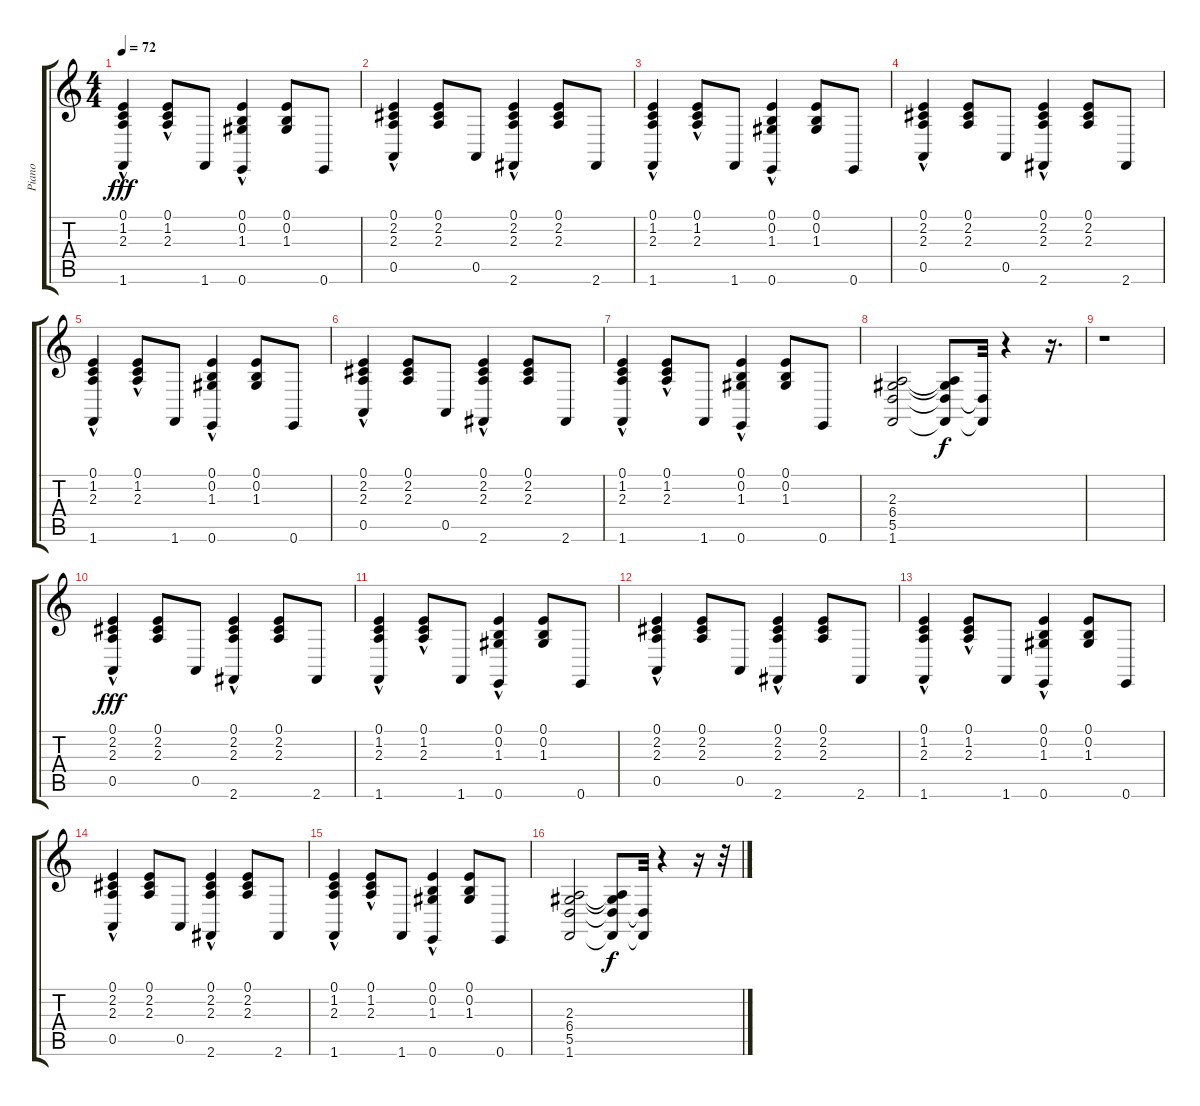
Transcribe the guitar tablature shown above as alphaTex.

\track ("Piano" "Piano") {instrument acousticgrandpiano}
\staff {score tabs}
\tuning (E4 B3 G3 D3 A2 E2) {hide}
\ts (4 4)
\tempo 72
\clef g2
\ks c
(0.1 1.2 2.3 1.6{hac}).4{dy fff} (0.1{hac} 1.2{hac} 2.3).8 1.6.8 (0.1{hac} 0.2 1.3{hac} 0.6).4 (0.1 0.2 1.3).8 0.6.8 |
(0.1 2.2 2.3 0.5{hac}).4 (0.1 2.2 2.3).8 0.5.8 (0.1{hac} 2.2{hac} 2.3{hac} 2.6).4 (0.1 2.2 2.3).8 2.6.8 |
(0.1 1.2 2.3 1.6{hac}).4 (0.1{hac} 1.2{hac} 2.3).8 1.6.8 (0.1{hac} 0.2 1.3{hac} 0.6).4 (0.1 0.2 1.3).8 0.6.8 |
(0.1 2.2 2.3 0.5{hac}).4 (0.1 2.2 2.3).8 0.5.8 (0.1{hac} 2.2{hac} 2.3{hac} 2.6).4 (0.1 2.2 2.3).8 2.6.8 |
(0.1 1.2 2.3 1.6{hac}).4 (0.1{hac} 1.2{hac} 2.3).8 1.6.8 (0.1{hac} 0.2 1.3{hac} 0.6).4 (0.1 0.2 1.3).8 0.6.8 |
(0.1 2.2 2.3 0.5{hac}).4 (0.1 2.2 2.3).8 0.5.8 (0.1{hac} 2.2{hac} 2.3{hac} 2.6).4 (0.1 2.2 2.3).8 2.6.8 |
(0.1 1.2 2.3 1.6{hac}).4 (0.1{hac} 1.2{hac} 2.3).8 1.6.8 (0.1{hac} 0.2 1.3{hac} 0.6).4 (0.1 0.2 1.3).8 0.6.8 |
(2.3 6.4 5.5 1.6).2 (2.3{t} 6.4{t} 5.5{t} 1.6{t}).8{dy f} (5.5{t} 1.6{t}).32 r.4 r.16{d} |
r.1 |
(0.1 2.2 2.3 0.5{hac}).4{dy fff} (0.1 2.2 2.3).8 0.5.8 (0.1{hac} 2.2{hac} 2.3{hac} 2.6).4 (0.1 2.2 2.3).8 2.6.8 |
(0.1 1.2 2.3 1.6{hac}).4 (0.1{hac} 1.2{hac} 2.3).8 1.6.8{volume 13} (0.1{hac} 0.2 1.3{hac} 0.6).4{volume 13} (0.1 0.2 1.3).8{volume 11} 0.6.8{volume 10} |
(0.1 2.2 2.3 0.5{hac}).4{volume 10} (0.1 2.2 2.3).8{volume 9} 0.5.8{volume 8} (0.1{hac} 2.2{hac} 2.3{hac} 2.6).4{volume 8} (0.1 2.2 2.3).8{volume 7} 2.6.8{volume 7} |
(0.1 1.2 2.3 1.6{hac}).4{volume 6} (0.1{hac} 1.2{hac} 2.3).8{volume 5} 1.6.8{volume 4} (0.1{hac} 0.2 1.3{hac} 0.6).4{volume 4} (0.1 0.2 1.3).8{volume 3} 0.6.8{volume 2} |
(0.1 2.2 2.3 0.5{hac}).4{volume 2} (0.1 2.2 2.3).8{volume 0} 0.5.8{volume 0} (0.1{hac} 2.2{hac} 2.3{hac} 2.6).4 (0.1 2.2 2.3).8 2.6.8 |
(0.1 1.2 2.3 1.6{hac}).4 (0.1{hac} 1.2{hac} 2.3).8 1.6.8 (0.1{hac} 0.2 1.3{hac} 0.6).4 (0.1 0.2 1.3).8 0.6.8 |
(2.3 6.4 5.5 1.6).2 (2.3{t} 6.4{t} 5.5{t} 1.6{t}).8{dy f} (5.5{t} 1.6{t}).32 r.4 r.16 r.32
